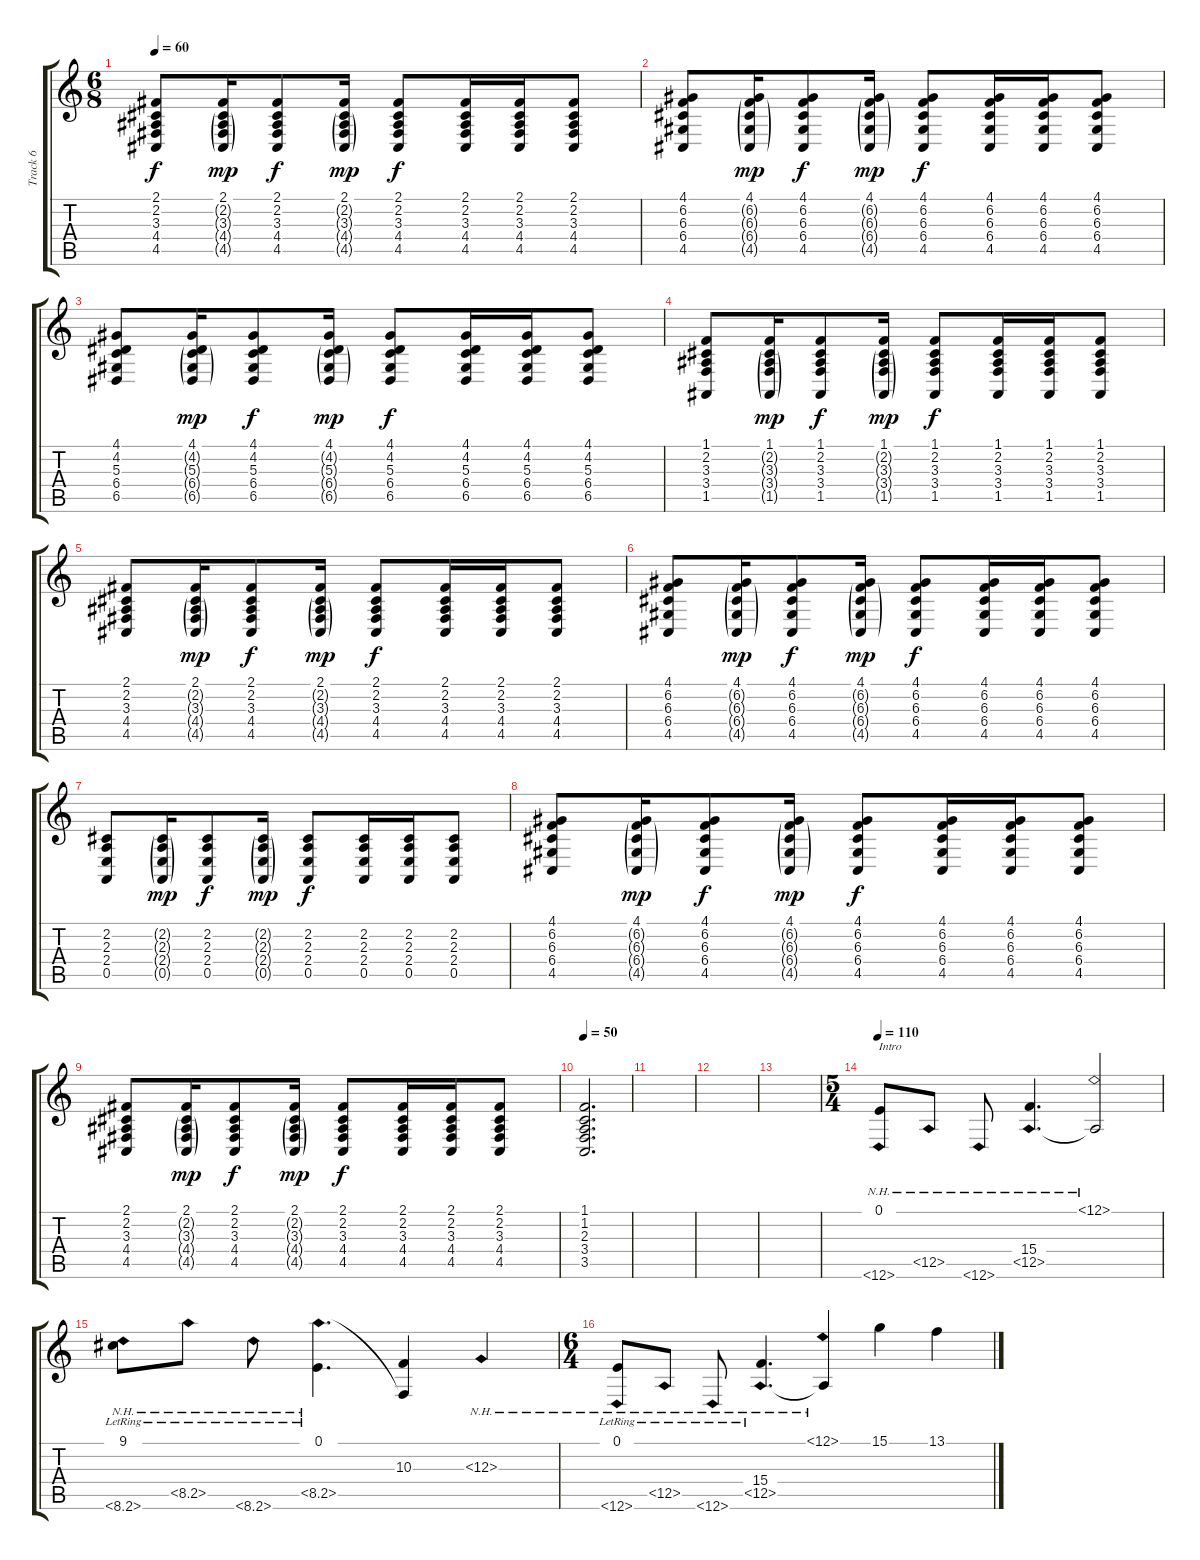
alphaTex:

\track ("Track 6" "Track 6") {instrument acousticgrandpiano}
\staff {score tabs}
\tuning (E4 B3 G3 D3 A2 D2) {hide}
\ts (6 8)
\tempo 60
\clef g2
\ks c
(2.1 2.2 3.3 4.4 4.5).8{dy f} (2.1 2.2{g} 3.3{g} 4.4{g} 4.5{g}).16{dy mp} (2.1 2.2 3.3 4.4 4.5).8{dy f} (2.1 2.2{g} 3.3{g} 4.4{g} 4.5{g}).16{dy mp} (2.1 2.2 3.3 4.4 4.5).8{dy f} (2.1 2.2 3.3 4.4 4.5).16 (2.1 2.2 3.3 4.4 4.5).16 (2.1 2.2 3.3 4.4 4.5).8 |
(4.1 6.2 6.3 6.4 4.5).8 (4.1 6.2{g} 6.3{g} 6.4{g} 4.5{g}).16{dy mp} (4.1 6.2 6.3 6.4 4.5).8{dy f} (4.1 6.2{g} 6.3{g} 6.4{g} 4.5{g}).16{dy mp} (4.1 6.2 6.3 6.4 4.5).8{dy f} (4.1 6.2 6.3 6.4 4.5).16 (4.1 6.2 6.3 6.4 4.5).16 (4.1 6.2 6.3 6.4 4.5).8 |
(4.1 4.2 5.3 6.4 6.5).8 (4.1 4.2{g} 5.3{g} 6.4{g} 6.5{g}).16{dy mp} (4.1 4.2 5.3 6.4 6.5).8{dy f} (4.1 4.2{g} 5.3{g} 6.4{g} 6.5{g}).16{dy mp} (4.1 4.2 5.3 6.4 6.5).8{dy f} (4.1 4.2 5.3 6.4 6.5).16 (4.1 4.2 5.3 6.4 6.5).16 (4.1 4.2 5.3 6.4 6.5).8 |
(1.1 2.2 3.3 3.4 1.5).8 (1.1 2.2{g} 3.3{g} 3.4{g} 1.5{g}).16{dy mp} (1.1 2.2 3.3 3.4 1.5).8{dy f} (1.1 2.2{g} 3.3{g} 3.4{g} 1.5{g}).16{dy mp} (1.1 2.2 3.3 3.4 1.5).8{dy f} (1.1 2.2 3.3 3.4 1.5).16 (1.1 2.2 3.3 3.4 1.5).16 (1.1 2.2 3.3 3.4 1.5).8 |
(2.1 2.2 3.3 4.4 4.5).8 (2.1 2.2{g} 3.3{g} 4.4{g} 4.5{g}).16{dy mp} (2.1 2.2 3.3 4.4 4.5).8{dy f} (2.1 2.2{g} 3.3{g} 4.4{g} 4.5{g}).16{dy mp} (2.1 2.2 3.3 4.4 4.5).8{dy f} (2.1 2.2 3.3 4.4 4.5).16 (2.1 2.2 3.3 4.4 4.5).16 (2.1 2.2 3.3 4.4 4.5).8 |
(4.1 6.2 6.3 6.4 4.5).8 (4.1 6.2{g} 6.3{g} 6.4{g} 4.5{g}).16{dy mp} (4.1 6.2 6.3 6.4 4.5).8{dy f} (4.1 6.2{g} 6.3{g} 6.4{g} 4.5{g}).16{dy mp} (4.1 6.2 6.3 6.4 4.5).8{dy f} (4.1 6.2 6.3 6.4 4.5).16 (4.1 6.2 6.3 6.4 4.5).16 (4.1 6.2 6.3 6.4 4.5).8 |
(2.2 2.3 2.4 0.5).8 (2.2{g} 2.3{g} 2.4{g} 0.5{g}).16{dy mp} (2.2 2.3 2.4 0.5).8{dy f} (2.2{g} 2.3{g} 2.4{g} 0.5{g}).16{dy mp} (2.2 2.3 2.4 0.5).8{dy f} (2.2 2.3 2.4 0.5).16 (2.2 2.3 2.4 0.5).16 (2.2 2.3 2.4 0.5).8 |
(4.1 6.2 6.3 6.4 4.5).8 (4.1 6.2{g} 6.3{g} 6.4{g} 4.5{g}).16{dy mp} (4.1 6.2 6.3 6.4 4.5).8{dy f} (4.1 6.2{g} 6.3{g} 6.4{g} 4.5{g}).16{dy mp} (4.1 6.2 6.3 6.4 4.5).8{dy f} (4.1 6.2 6.3 6.4 4.5).16 (4.1 6.2 6.3 6.4 4.5).16 (4.1 6.2 6.3 6.4 4.5).8 |
(2.1 2.2 3.3 4.4 4.5).8 (2.1 2.2{g} 3.3{g} 4.4{g} 4.5{g}).16{dy mp} (2.1 2.2 3.3 4.4 4.5).8{dy f} (2.1 2.2{g} 3.3{g} 4.4{g} 4.5{g}).16{dy mp} (2.1 2.2 3.3 4.4 4.5).8{dy f} (2.1 2.2 3.3 4.4 4.5).16 (2.1 2.2 3.3 4.4 4.5).16 (2.1 2.2 3.3 4.4 4.5).8 |
\tempo 50
(1.1 1.2 2.3 3.4 3.5).2{d} |
|
|
|
\ts (5 4)
\tempo 110
(0.1 12.6{nh}).8{txt "Intro"} 12.5{nh}.8 12.6{nh}.8 (15.4 12.5{nh}).4{d} (12.1{nh} 12.5{t}).2 |
(9.1{lr} 8.6{nh lr}).8 8.5{nh lr}.8 8.6{nh lr}.8 (0.1 8.5{nh lr}).4{d} (10.3 8.5{t}).4 12.3{nh}.4 |
\ts (6 4)
(0.1 12.6{nh lr}).8 12.5{nh lr}.8 12.6{nh lr}.8 (15.4 12.5{nh lr}).4{d} (12.1{nh} 12.5{t}).4 15.1.4 13.1.4
